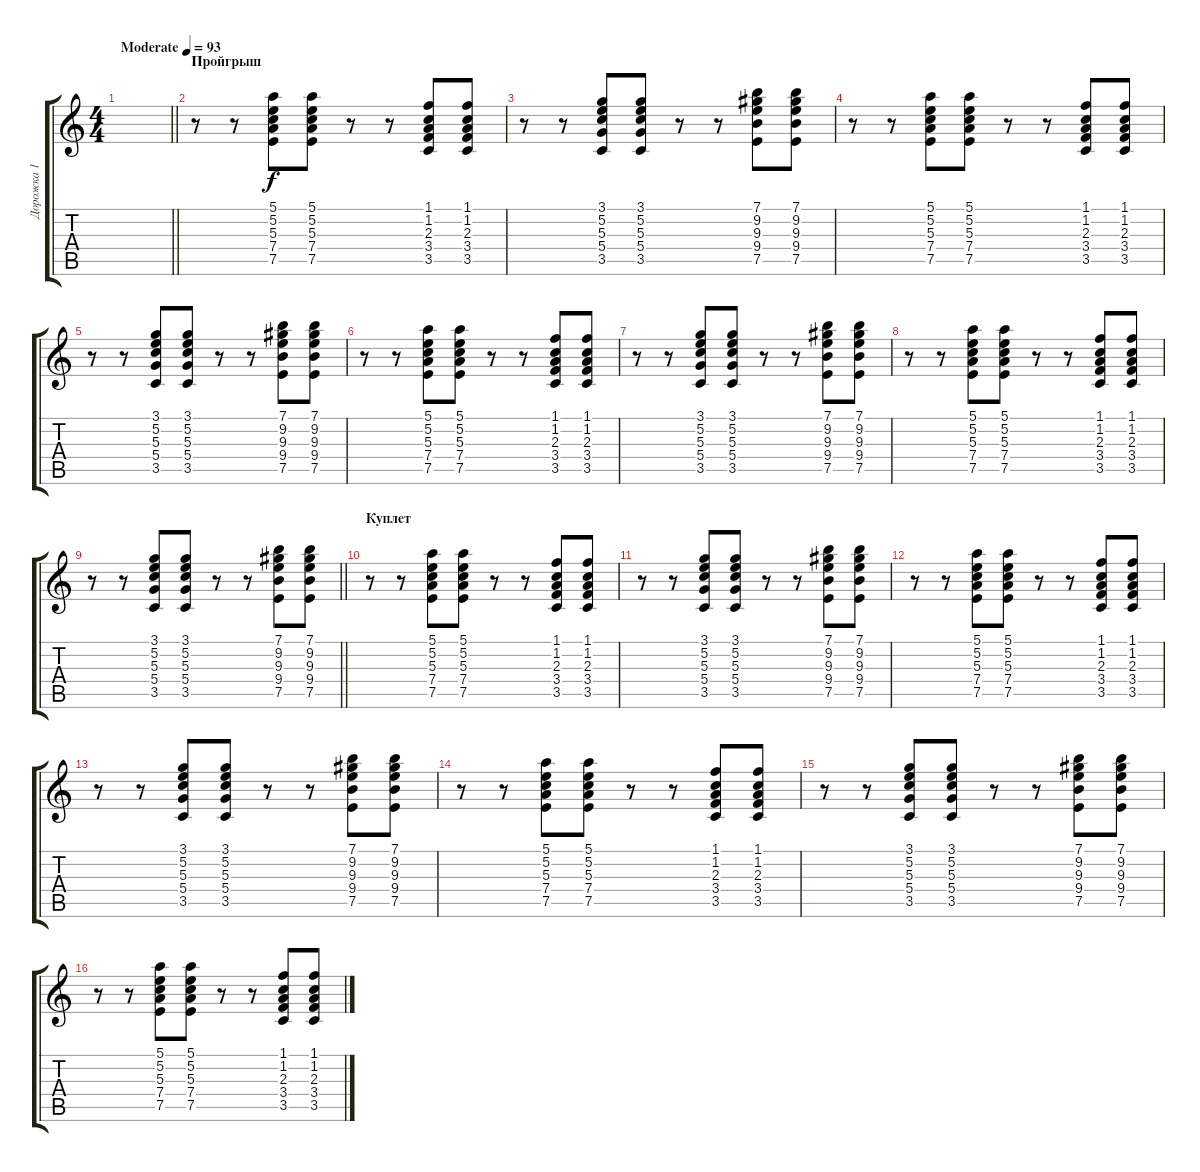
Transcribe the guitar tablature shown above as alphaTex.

\track ("Дорожка 1" "Дорожка 1") {instrument electricguitarclean}
\staff {score tabs}
\tuning (E4 B3 G3 D3 A2 E2) {hide}
\ts (4 4)
\tempo (93 "Moderate")
\clef g2
\barLineRight lightlight
\ks c
|
\section ("" "Пройгрыш")
r.8 r.8 (5.1 5.2 5.3 7.4 7.5).8 (5.1 5.2 5.3 7.4 7.5).8 r.8 r.8 (1.1 1.2 2.3 3.4 3.5).8 (1.1 1.2 2.3 3.4 3.5).8 |
r.8 r.8 (3.1 5.2 5.3 5.4 3.5).8 (3.1 5.2 5.3 5.4 3.5).8 r.8 r.8 (7.1 9.2 9.3 9.4 7.5).8 (7.1 9.2 9.3 9.4 7.5).8 |
r.8 r.8 (5.1 5.2 5.3 7.4 7.5).8 (5.1 5.2 5.3 7.4 7.5).8 r.8 r.8 (1.1 1.2 2.3 3.4 3.5).8 (1.1 1.2 2.3 3.4 3.5).8 |
r.8 r.8 (3.1 5.2 5.3 5.4 3.5).8 (3.1 5.2 5.3 5.4 3.5).8 r.8 r.8 (7.1 9.2 9.3 9.4 7.5).8 (7.1 9.2 9.3 9.4 7.5).8 |
r.8 r.8 (5.1 5.2 5.3 7.4 7.5).8 (5.1 5.2 5.3 7.4 7.5).8 r.8 r.8 (1.1 1.2 2.3 3.4 3.5).8 (1.1 1.2 2.3 3.4 3.5).8 |
r.8 r.8 (3.1 5.2 5.3 5.4 3.5).8 (3.1 5.2 5.3 5.4 3.5).8 r.8 r.8 (7.1 9.2 9.3 9.4 7.5).8 (7.1 9.2 9.3 9.4 7.5).8 |
r.8 r.8 (5.1 5.2 5.3 7.4 7.5).8 (5.1 5.2 5.3 7.4 7.5).8 r.8 r.8 (1.1 1.2 2.3 3.4 3.5).8 (1.1 1.2 2.3 3.4 3.5).8 |
\barLineRight lightlight
r.8 r.8 (3.1 5.2 5.3 5.4 3.5).8 (3.1 5.2 5.3 5.4 3.5).8 r.8 r.8 (7.1 9.2 9.3 9.4 7.5).8 (7.1 9.2 9.3 9.4 7.5).8 |
\section ("" "Куплет")
r.8 r.8 (5.1 5.2 5.3 7.4 7.5).8 (5.1 5.2 5.3 7.4 7.5).8 r.8 r.8 (1.1 1.2 2.3 3.4 3.5).8 (1.1 1.2 2.3 3.4 3.5).8 |
r.8 r.8 (3.1 5.2 5.3 5.4 3.5).8 (3.1 5.2 5.3 5.4 3.5).8 r.8 r.8 (7.1 9.2 9.3 9.4 7.5).8 (7.1 9.2 9.3 9.4 7.5).8 |
r.8 r.8 (5.1 5.2 5.3 7.4 7.5).8 (5.1 5.2 5.3 7.4 7.5).8 r.8 r.8 (1.1 1.2 2.3 3.4 3.5).8 (1.1 1.2 2.3 3.4 3.5).8 |
r.8 r.8 (3.1 5.2 5.3 5.4 3.5).8 (3.1 5.2 5.3 5.4 3.5).8 r.8 r.8 (7.1 9.2 9.3 9.4 7.5).8 (7.1 9.2 9.3 9.4 7.5).8 |
r.8 r.8 (5.1 5.2 5.3 7.4 7.5).8 (5.1 5.2 5.3 7.4 7.5).8 r.8 r.8 (1.1 1.2 2.3 3.4 3.5).8 (1.1 1.2 2.3 3.4 3.5).8 |
r.8 r.8 (3.1 5.2 5.3 5.4 3.5).8 (3.1 5.2 5.3 5.4 3.5).8 r.8 r.8 (7.1 9.2 9.3 9.4 7.5).8 (7.1 9.2 9.3 9.4 7.5).8 |
r.8 r.8 (5.1 5.2 5.3 7.4 7.5).8 (5.1 5.2 5.3 7.4 7.5).8 r.8 r.8 (1.1 1.2 2.3 3.4 3.5).8 (1.1 1.2 2.3 3.4 3.5).8
